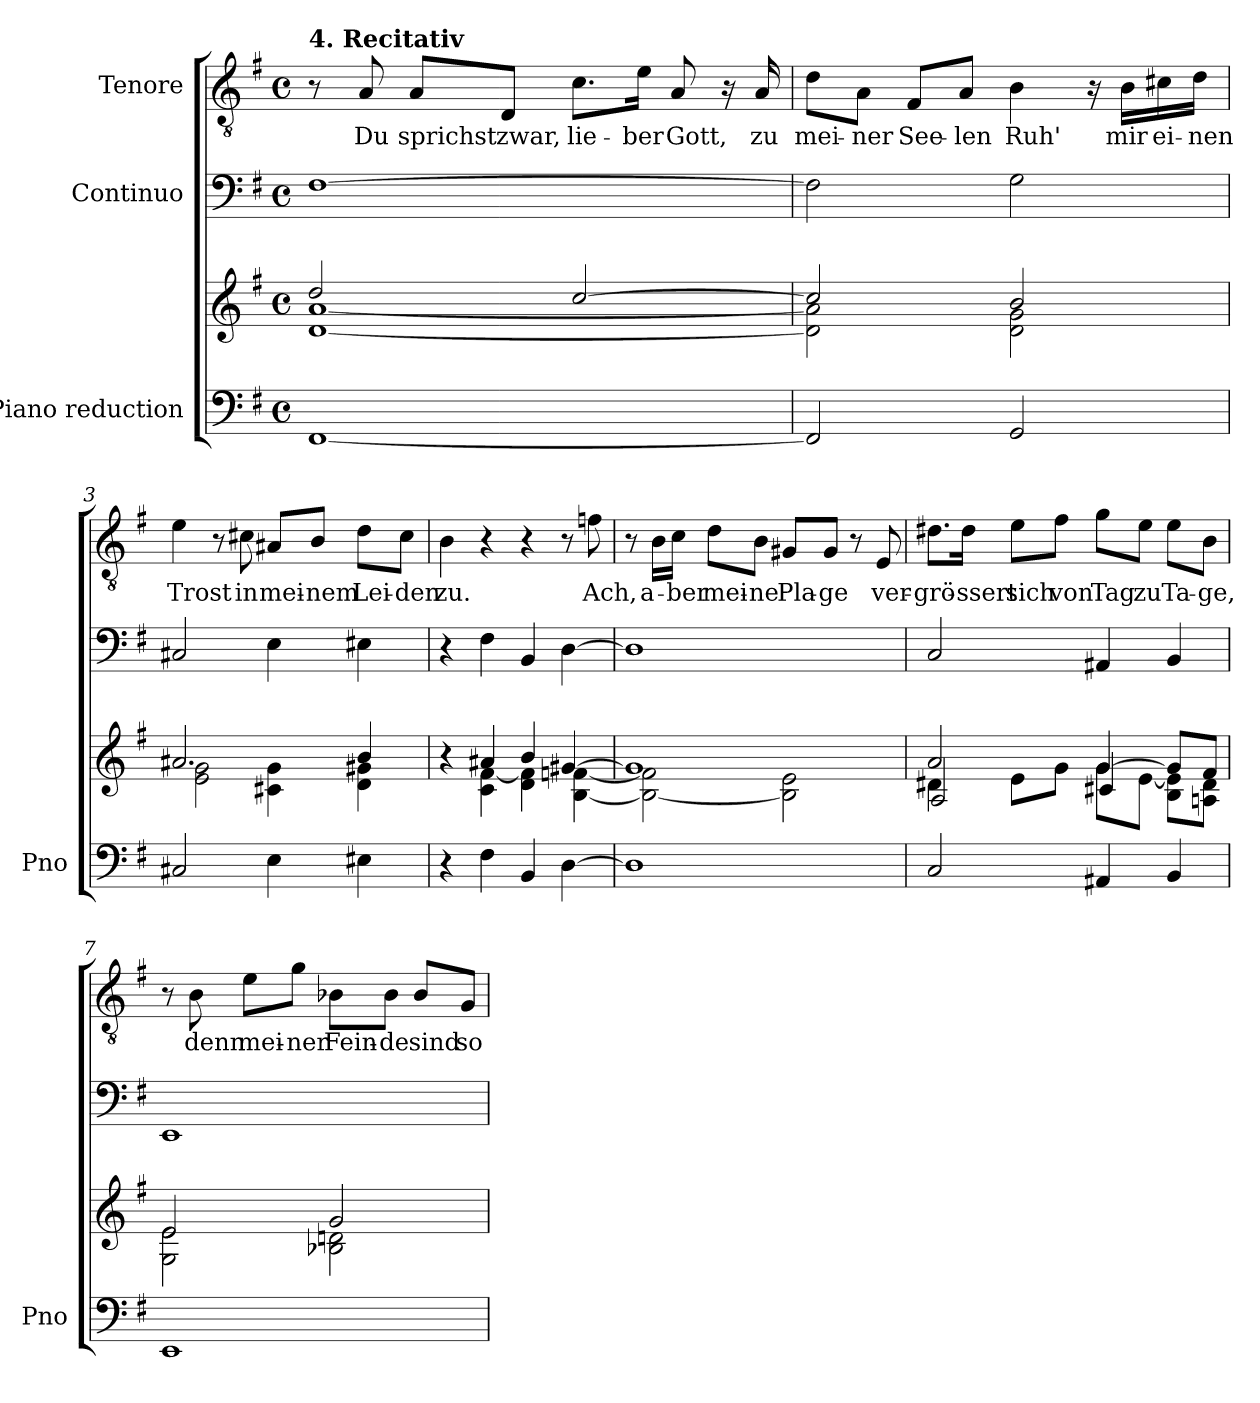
**kern	**kern	**kern	**kern	**text
*part3	*part3	*part2	*part1	*part1
*staff4	*staff3	*staff2	*staff1	*staff1
*I"Piano reduction	*	*I"Continuo	*I"Tenore	*
*I'Pno	*	*	*	*
*clefF4	*clefG2	*clefF4	*clefGv2	*
*k[f#]	*k[f#]	*k[f#]	*k[f#]	*
*M4/4	*M4/4	*M4/4	*M4/4	*
*met(c)	*met(c)	*met(c)	*met(c)	*
=1	=1	=1	=1	=1
*	*^	*	*	*
!	!	!	!	!LO:TX:a:B:t=4. Recitativ	!
[1FF#	2dd/	[1d [1a	[1F#	8r	.
!	!	!	!	!	!LO:LY:b
.	.	.	.	8A/	Du
!	!	!	!	!	!LO:LY:b
.	.	.	.	8A/L	sprichst
!	!	!	!	!	!LO:LY:b
.	.	.	.	8D/J	zwar,
!	!	!	!	!	!LO:LY:b
.	[2cc/	.	.	8.c\L	lie-
!	!	!	!	!	!LO:LY:b
.	.	.	.	16e\Jk	-ber
!	!	!	!	!	!LO:LY:b
.	.	.	.	8A/	Gott,
.	.	.	.	16r	.
!	!	!	!	!	!LO:LY:b
.	.	.	.	16A/	zu
=2	=2	=2	=2	=2	=2
!	!	!	!	!	!LO:LY:b
2FF#/]	2cc/]	2d\] 2a\]	2F#\]	8d\L	mei-
!	!	!	!	!	!LO:LY:b
.	.	.	.	8A\J	-ner
!	!	!	!	!	!LO:LY:b
.	.	.	.	8F#/L	See-
!	!	!	!	!	!LO:LY:b
.	.	.	.	8A/J	-len
!	!	!	!	!	!LO:LY:b
2GG/	2b/	2d\ 2g\	2G\	4B\	Ruh'
.	.	.	.	16r	.
!	!	!	!	!	!LO:LY:b
.	.	.	.	16B\LL	mir
!	!	!	!	!	!LO:LY:b
.	.	.	.	16c#X\	ei-
!	!	!	!	!	!LO:LY:b
.	.	.	.	16d\JJ	-nen
=3	=3	=3	=3	=3	=3
!	!	!	!	!	!LO:LY:b
2C#X/	2.a#X/	2e\ 2g\	2C#X/	4e\	Trost
.	.	.	.	8r	.
!	!	!	!	!	!LO:LY:b
.	.	.	.	8c#X\	in
!	!	!	!	!	!LO:LY:b
4E\	.	4c#X\ 4g\	4E\	8A#X/L	mei-
!	!	!	!	!	!LO:LY:b
.	.	.	.	8B/J	-nem
!	!	!	!	!	!LO:LY:b
4E#X\	4b/	4d\ 4g#X\	4E#X\	8d\L	Lei-
!	!	!	!	!	!LO:LY:b
.	.	.	.	8c#\J	-den
=4	=4	=4	=4	=4	=4
!	!	!	!	!	!LO:LY:b
4r	4r	4ryy	4r	4B\	zu.
4F#\	4a#X/	4c\ [4f#\	4F#\	4r	.
4BB/	4b/	4d\ 4f#\]	4BB/	4r	.
[4D\	[4g#X/	[4B\ [4fn\	[4D\	8r	.
!	!	!	!	!	!LO:LY:b
.	.	.	.	8fn\	Ach,
!!LO:LB:g=z
=5	=5	=5	=5	=5	=5
1D]	1g#]	2B\_ 2f\]	1D]	8r	.
!	!	!	!	!	!LO:LY:b
.	.	.	.	16B\LL	a-
!	!	!	!	!	!LO:LY:b
.	.	.	.	16c\JJ	-ber
!	!	!	!	!	!LO:LY:b
.	.	.	.	8d\L	mei-
!	!	!	!	!	!LO:LY:b
.	.	.	.	8B\J	-ne
!	!	!	!	!	!LO:LY:b
.	.	2B\] 2e\	.	8G#X/L	Pla-
!	!	!	!	!	!LO:LY:b
.	.	.	.	8G#/J	-ge
.	.	.	.	8r	.
!	!	!	!	!	!LO:LY:b
.	.	.	.	8E/	ver-
=6	=6	=6	=6	=6	=6
*	*	*^	*	*	*
!	!	!	!	!	!	!LO:LY:b
2C/	2a/	4d#X\	2A/	2C/	8.d#X\L	-grö-
!	!	!	!	!	!	!LO:LY:b
.	.	.	.	.	16d#\Jk	-ssert
!	!	!	!	!	!	!LO:LY:b
.	.	8e\L	.	.	8e\L	sich
!	!	!	!	!	!	!LO:LY:b
.	.	8g\J	.	.	8f#\J	von
!	!	!	!	!	!	!LO:LY:b
4AA#X/	[4g/	8g\L	4c#X/	4AA#X/	8g\L	Tag
!	!	!	!	!	!	!LO:LY:b
.	.	[8e\J	.	.	8e\J	zu
!	!	!	!	!	!	!LO:LY:b
4BB/	8g/L]	8B\ 8e\]L	4ryy	4BB/	8e\L	Ta-
!	!	!	!	!	!	!LO:LY:b
.	8f#/J	8An\ 8d#\J	.	.	8B\J	-ge,
*	*	*v	*v	*	*	*
=7	=7	=7	=7	=7	=7
1EE	2e/	2G\ 2e\	1EE	8r	.
!	!	!	!	!	!LO:LY:b
.	.	.	.	8B\	denn
!	!	!	!	!	!LO:LY:b
.	.	.	.	8e\L	mei-
!	!	!	!	!	!LO:LY:b
.	.	.	.	8g\J	-ner
!	!	!	!	!	!LO:LY:b
.	2g/	2B-X\ 2dn\	.	8B-X\L	Fein-
!	!	!	!	!	!LO:LY:b
.	.	.	.	8B-\J	-de
!	!	!	!	!	!LO:LY:b
.	.	.	.	8B-/L	sind
!	!	!	!	!	!LO:LY:b
.	.	.	.	8G/J	so
*	*v	*v	*	*	*
=	=	=	=	=
*-	*-	*-	*-	*-
